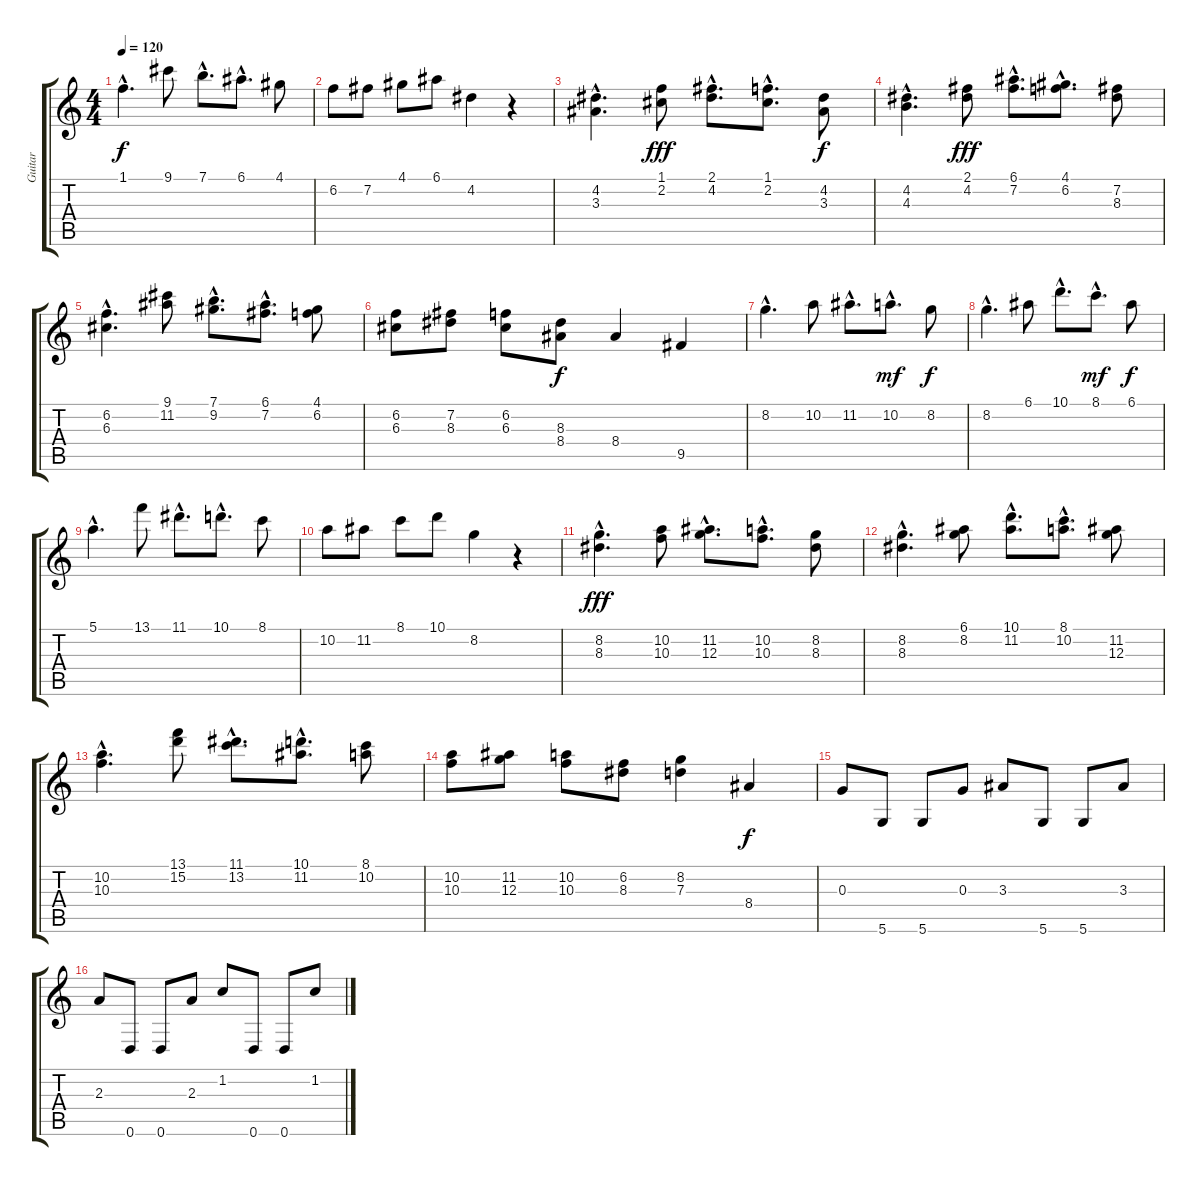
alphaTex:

\track ("Guitar" "Guitar") {instrument overdrivenguitar}
\staff {score tabs}
\tuning (E4 B3 G3 D3 A2 D2) {hide}
\ts (4 4)
\tempo 120
\clef g2
\ks c
1.1{hac}.4{d dy f} 9.1.8 7.1{hac}.8{d} 6.1{hac}.8{d} 4.1.8 |
6.2.8 7.2.8 4.1.8 6.1.8 4.2.4 r.4 |
(4.2{hac} 3.3{hac}).4{d} (1.1 2.2).8{dy fff} (2.1{hac} 4.2{hac}).8{d} (1.1{hac} 2.2{hac}).8{d} (4.2 3.3).8{dy f} |
(4.2{hac} 4.3{hac}).4{d} (2.1 4.2).8{dy fff} (6.1{hac} 7.2{hac}).8{d} (4.1{hac} 6.2{hac}).8{d} (7.2 8.3).8 |
(6.2{hac} 6.3{hac}).4{d} (9.1 11.2).8 (7.1{hac} 9.2{hac}).8{d} (6.1{hac} 7.2{hac}).8{d} (4.1 6.2).8 |
(6.2 6.3).8 (7.2 8.3).8 (6.2 6.3).8 (8.3 8.4).8{dy f} 8.4.4 9.5.4 |
8.2{hac}.4{d} 10.2.8 11.2{hac}.8{d} 10.2{hac}.8{d dy mf} 8.2.8{dy f} |
8.2{hac}.4{d} 6.1.8 10.1{hac}.8{d} 8.1{hac}.8{d dy mf} 6.1.8{dy f} |
5.1{hac}.4{d} 13.1.8 11.1{hac}.8{d} 10.1{hac}.8{d} 8.1.8 |
10.2.8 11.2.8 8.1.8 10.1.8 8.2.4 r.4 |
(8.2{hac} 8.3{hac}).4{d dy fff} (10.2 10.3).8 (11.2{hac} 12.3{hac}).8{d} (10.2{hac} 10.3{hac}).8{d} (8.2 8.3).8 |
(8.2{hac} 8.3{hac}).4{d} (6.1 8.2).8 (10.1{hac} 11.2{hac}).8{d} (8.1{hac} 10.2{hac}).8{d} (11.2 12.3).8 |
(10.2{hac} 10.3{hac}).4{d} (13.1 15.2).8 (11.1{hac} 13.2{hac}).8{d} (10.1{hac} 11.2{hac}).8{d} (8.1 10.2).8 |
(10.2 10.3).8 (11.2 12.3).8 (10.2 10.3).8 (6.2 8.3).8 (8.2 7.3).4 8.4.4{dy f} |
0.3.8 5.6.8 5.6.8 0.3.8 3.3.8 5.6.8 5.6.8 3.3.8 |
2.3.8 0.6.8 0.6.8 2.3.8 1.2.8 0.6.8 0.6.8 1.2.8
